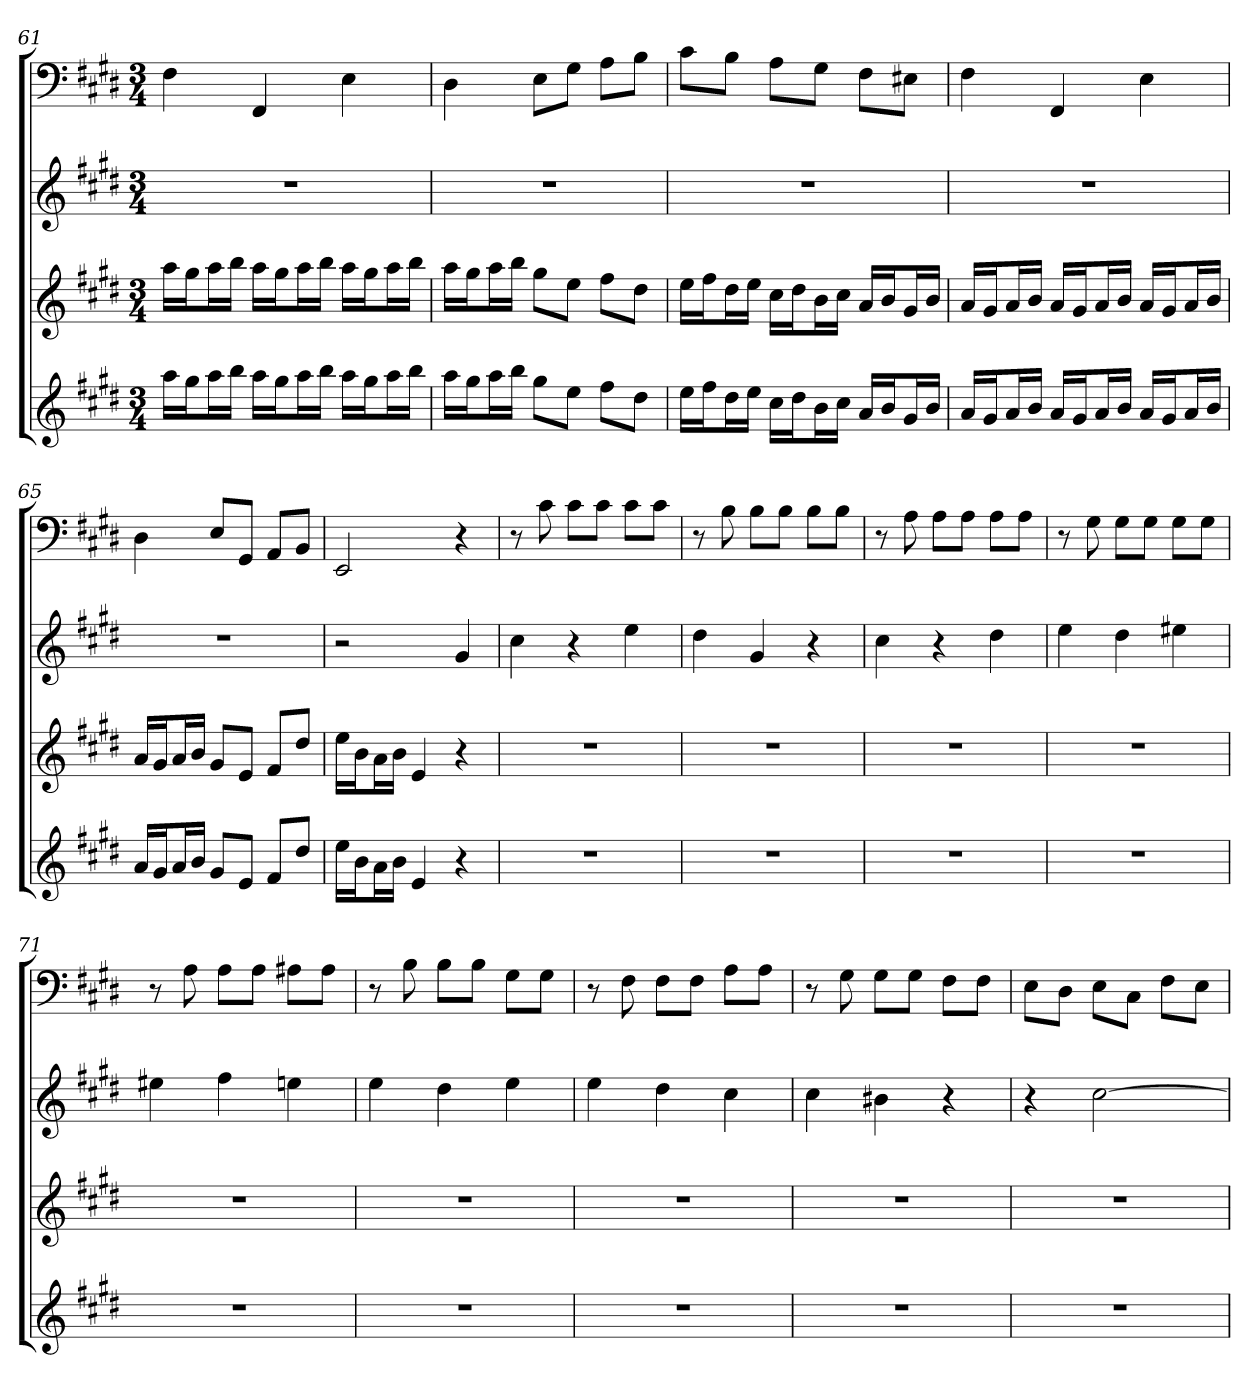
**kern	**kern	**kern	**kern
*part4	*part3	*part2	*part1
*staff4	*staff3	*staff2	*staff1
*	*	*	*clefF4
*k[f#c#g#d#]	*k[f#c#g#d#]	*k[f#c#g#d#]	*k[f#c#g#d#]
*E:	*E:	*E:	*E:
*M3/4	*M3/4	*M3/4	*M3/4
=61	=61	=61	=61
16aaLL	16aaLL	2.r	4F#
16gg#J	16gg#J	.	.
16aaL	16aaL	.	.
16bbJJ	16bbJJ	.	.
16aaLL	16aaLL	.	4FF#
16gg#J	16gg#J	.	.
16aaL	16aaL	.	.
16bbJJ	16bbJJ	.	.
16aaLL	16aaLL	.	4E
16gg#J	16gg#J	.	.
16aaL	16aaL	.	.
16bbJJ	16bbJJ	.	.
=62	=62	=62	=62
16aaLL	16aaLL	2.r	4D#
16gg#J	16gg#J	.	.
16aaL	16aaL	.	.
16bbJJ	16bbJJ	.	.
8gg#L	8gg#L	.	8E\L
8eeJ	8eeJ	.	8G#\J
8ff#L	8ff#L	.	8A\L
8dd#J	8dd#J	.	8B\J
=63	=63	=63	=63
16eeLL	16eeLL	2.r	8c#\L
16ff#J	16ff#J	.	.
16dd#L	16dd#L	.	8B\J
16eeJJ	16eeJJ	.	.
16cc#LL	16cc#LL	.	8A\L
16dd#J	16dd#J	.	.
16bL	16bL	.	8G#\J
16cc#JJ	16cc#JJ	.	.
16aLL	16aLL	.	8F#\L
16bJ	16bJ	.	.
16g#L	16g#L	.	8E#X\J
16bJJ	16bJJ	.	.
=64	=64	=64	=64
16aLL	16aLL	2.r	4F#
16g#J	16g#J	.	.
16aL	16aL	.	.
16bJJ	16bJJ	.	.
16aLL	16aLL	.	4FF#
16g#J	16g#J	.	.
16aL	16aL	.	.
16bJJ	16bJJ	.	.
16aLL	16aLL	.	4E
16g#J	16g#J	.	.
16aL	16aL	.	.
16bJJ	16bJJ	.	.
=65	=65	=65	=65
16aLL	16aLL	2.r	4D#
16g#J	16g#J	.	.
16aL	16aL	.	.
16bJJ	16bJJ	.	.
8g#L	8g#L	.	8E/L
8eJ	8eJ	.	8GG#/J
8f#L	8f#L	.	8AA/L
8dd#J	8dd#J	.	8BB/J
=66	=66	=66	=66
16eeLL	16eeLL	2r	2EE
16bJ	16bJ	.	.
16aL	16aL	.	.
16bJJ	16bJJ	.	.
4e	4e	.	.
4r	4r	4g#	4r
=67	=67	=67	=67
2.r	2.r	4cc#	8r
.	.	.	8c#
.	.	4r	8c#\L
.	.	.	8c#\J
.	.	4ee	8c#\L
.	.	.	8c#\J
=68	=68	=68	=68
2.r	2.r	4dd#	8r
.	.	.	8B
.	.	4g#	8B\L
.	.	.	8B\J
.	.	4r	8B\L
.	.	.	8B\J
=69	=69	=69	=69
2.r	2.r	4cc#	8r
.	.	.	8A
.	.	4r	8A\L
.	.	.	8A\J
.	.	4dd#	8A\L
.	.	.	8A\J
=70	=70	=70	=70
2.r	2.r	4ee	8r
.	.	.	8G#
.	.	4dd#	8G#\L
.	.	.	8G#\J
.	.	4ee#X	8G#\L
.	.	.	8G#\J
=71	=71	=71	=71
2.r	2.r	4ee#X	8r
.	.	.	8A
.	.	4ff#	8A\L
.	.	.	8A\J
.	.	4een	8A#X\L
.	.	.	8A#\J
=72	=72	=72	=72
2.r	2.r	4ee	8r
.	.	.	8B
.	.	4dd#	8B\L
.	.	.	8B\J
.	.	4ee	8G#\L
.	.	.	8G#\J
=73	=73	=73	=73
2.r	2.r	4ee	8r
.	.	.	8F#
.	.	4dd#	8F#\L
.	.	.	8F#\J
.	.	4cc#	8A\L
.	.	.	8A\J
=74	=74	=74	=74
2.r	2.r	4cc#	8r
.	.	.	8G#
.	.	4b#X	8G#\L
.	.	.	8G#\J
.	.	4r	8F#\L
.	.	.	8F#\J
=75	=75	=75	=75
2.r	2.r	4r	8E\L
.	.	.	8D#\J
.	.	[2cc#	8E\L
.	.	.	8C#\J
.	.	.	8F#\L
.	.	.	8E\J
=	=	=	=
*-	*-	*-	*-
